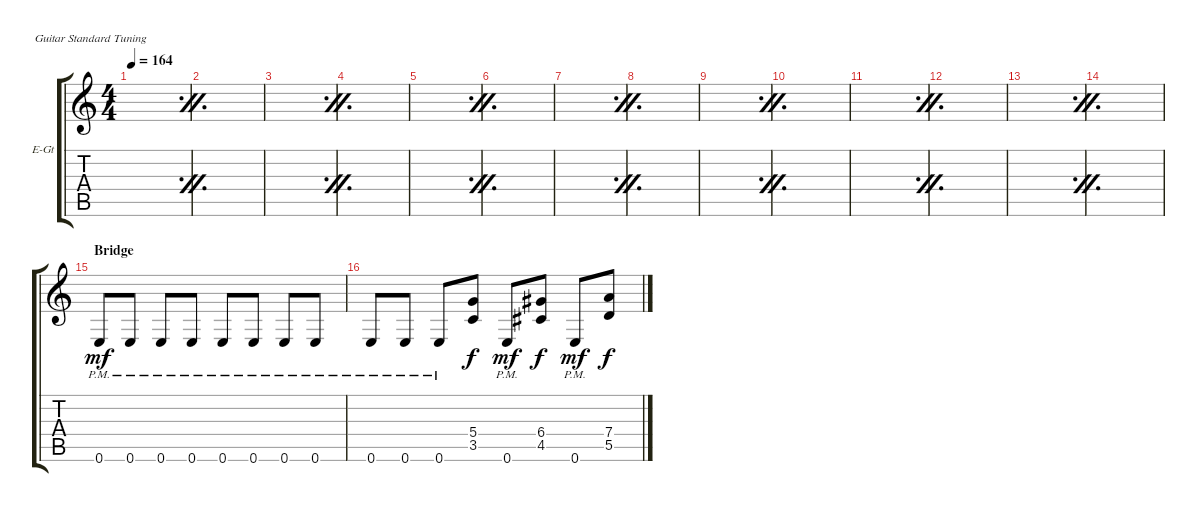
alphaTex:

\bracketExtendMode groupsimilarinstruments
\firstSystemTrackNameOrientation horizontal
\otherSystemsTrackNameOrientation horizontal
\track ("Gtr II Lead" "E-Gt") {instrument overdrivenguitar}
\staff {score tabs}
\tuning (E4 B3 G3 D3 A2 E2)
\ts (4 4)
\tempo 164
\clef g2
\simile firstofdouble
\ks c
|
\simile secondofdouble
|
\simile firstofdouble
|
\simile secondofdouble
|
\simile firstofdouble
|
\simile secondofdouble
|
\simile firstofdouble
|
\simile secondofdouble
|
\simile firstofdouble
|
\simile secondofdouble
|
\simile firstofdouble
|
\simile secondofdouble
|
\simile firstofdouble
|
\simile secondofdouble
|
\section ("" "Bridge")
0.6{pm}.8{dy mf} 0.6{pm}.8 0.6{pm}.8 0.6{pm}.8 0.6{pm}.8 0.6{pm}.8 0.6{pm}.8 0.6{pm}.8 |
0.6{pm}.8 0.6{pm}.8 0.6{pm}.8 (5.4 3.5).8{dy f} 0.6{pm}.8{dy mf} (6.4 4.5).8{dy f} 0.6{pm}.8{dy mf} (7.4 5.5).8{dy f}
